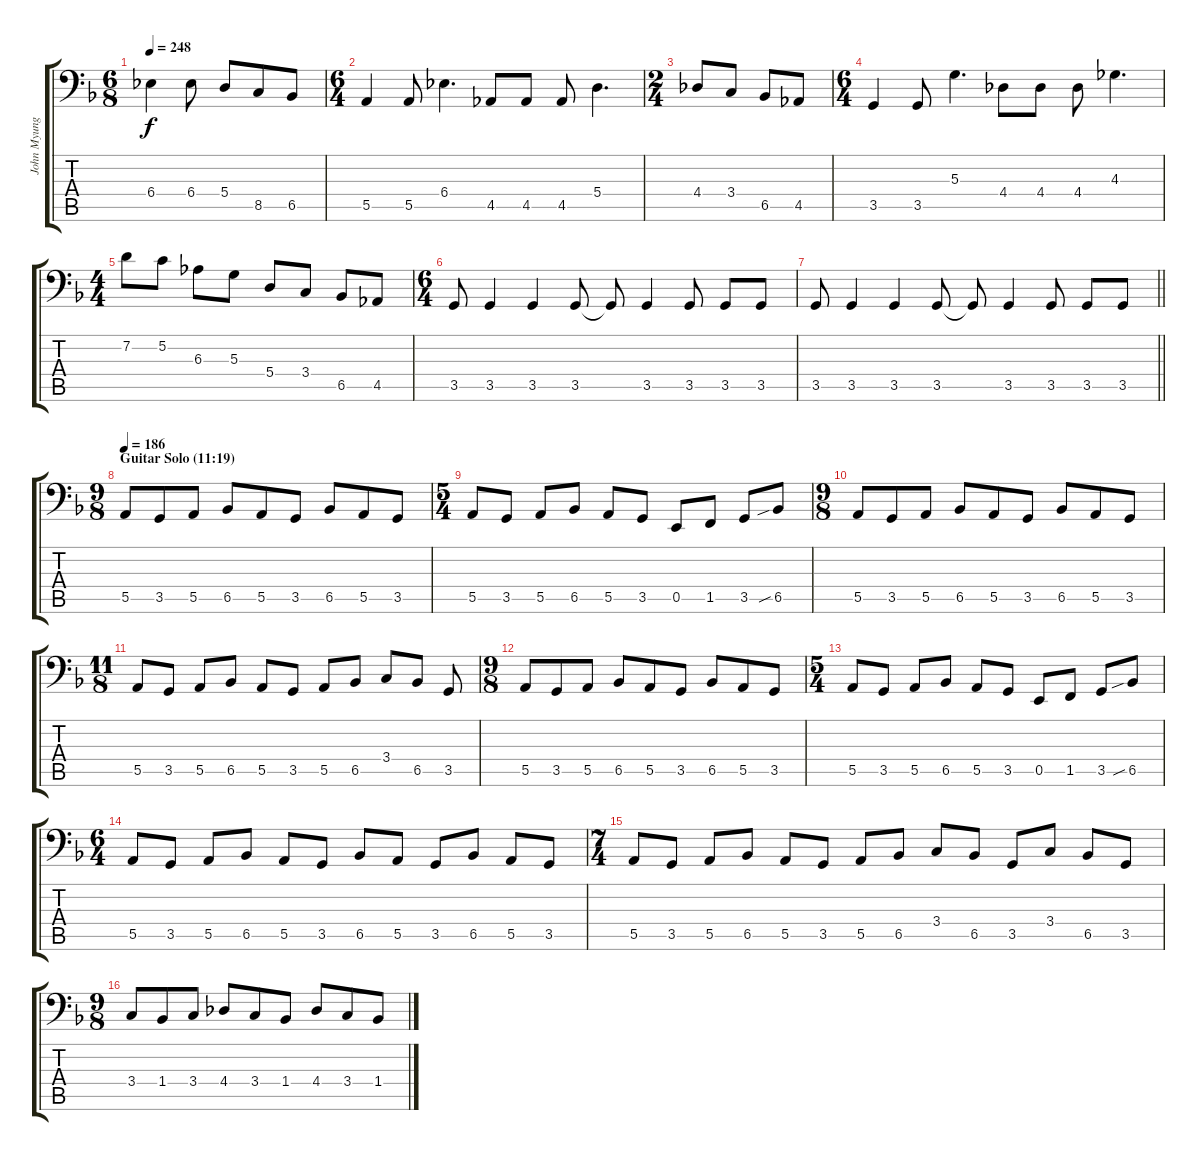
\track ("John Myung Bass" "John Myung") {instrument electricbassfinger}
\staff {score tabs}
\tuning (C3 G2 D2 A1 E1 B0) {hide}
\ts (6 8)
\tempo 248
\clef f4
\ks dminor
6.4.4{dy f} 6.4.8 5.4.8 8.5.8 6.5.8 |
\ts (6 4)
5.5.4 5.5.8 6.4.4{d} 4.5.8 4.5.8 4.5.8 5.4.4{d} |
\ts (2 4)
4.4.8 3.4.8 6.5.8 4.5.8 |
\ts (6 4)
3.5.4 3.5.8 5.3.4{d} 4.4.8 4.4.8 4.4.8 4.3.4{d} |
\ts (4 4)
7.2.8 5.2.8 6.3.8 5.3.8 5.4.8 3.4.8 6.5.8 4.5.8 |
\ts (6 4)
3.5.8 3.5.4 3.5.4 3.5.8 3.5{t}.8 3.5.4 3.5.8 3.5.8 3.5.8 |
\barLineRight lightlight
3.5.8 3.5.4 3.5.4 3.5.8 3.5{t}.8 3.5.4 3.5.8 3.5.8 3.5.8 |
\ts (9 8)
\section ("" "Guitar Solo (11:19)")
\tempo 186
5.5.8 3.5.8 5.5.8 6.5.8 5.5.8 3.5.8 6.5.8 5.5.8 3.5.8 |
\ts (5 4)
5.5.8 3.5.8 5.5.8 6.5.8 5.5.8 3.5.8 0.5.8 1.5.8 3.5.8 6.5{sib}.8 |
\ts (9 8)
5.5.8 3.5.8 5.5.8 6.5.8 5.5.8 3.5.8 6.5.8 5.5.8 3.5.8 |
\ts (11 8)
5.5.8 3.5.8 5.5.8 6.5.8 5.5.8 3.5.8 5.5.8 6.5.8 3.4.8 6.5.8 3.5.8 |
\ts (9 8)
5.5.8 3.5.8 5.5.8 6.5.8 5.5.8 3.5.8 6.5.8 5.5.8 3.5.8 |
\ts (5 4)
5.5.8 3.5.8 5.5.8 6.5.8 5.5.8 3.5.8 0.5.8 1.5.8 3.5.8 6.5{sib}.8 |
\ts (6 4)
5.5.8 3.5.8 5.5.8 6.5.8 5.5.8 3.5.8 6.5.8 5.5.8 3.5.8 6.5.8 5.5.8 3.5.8 |
\ts (7 4)
5.5.8 3.5.8 5.5.8 6.5.8 5.5.8 3.5.8 5.5.8 6.5.8 3.4.8 6.5.8 3.5.8 3.4.8 6.5.8 3.5.8 |
\ts (9 8)
3.4.8 1.4.8 3.4.8 4.4.8 3.4.8 1.4.8 4.4.8 3.4.8 1.4.8
